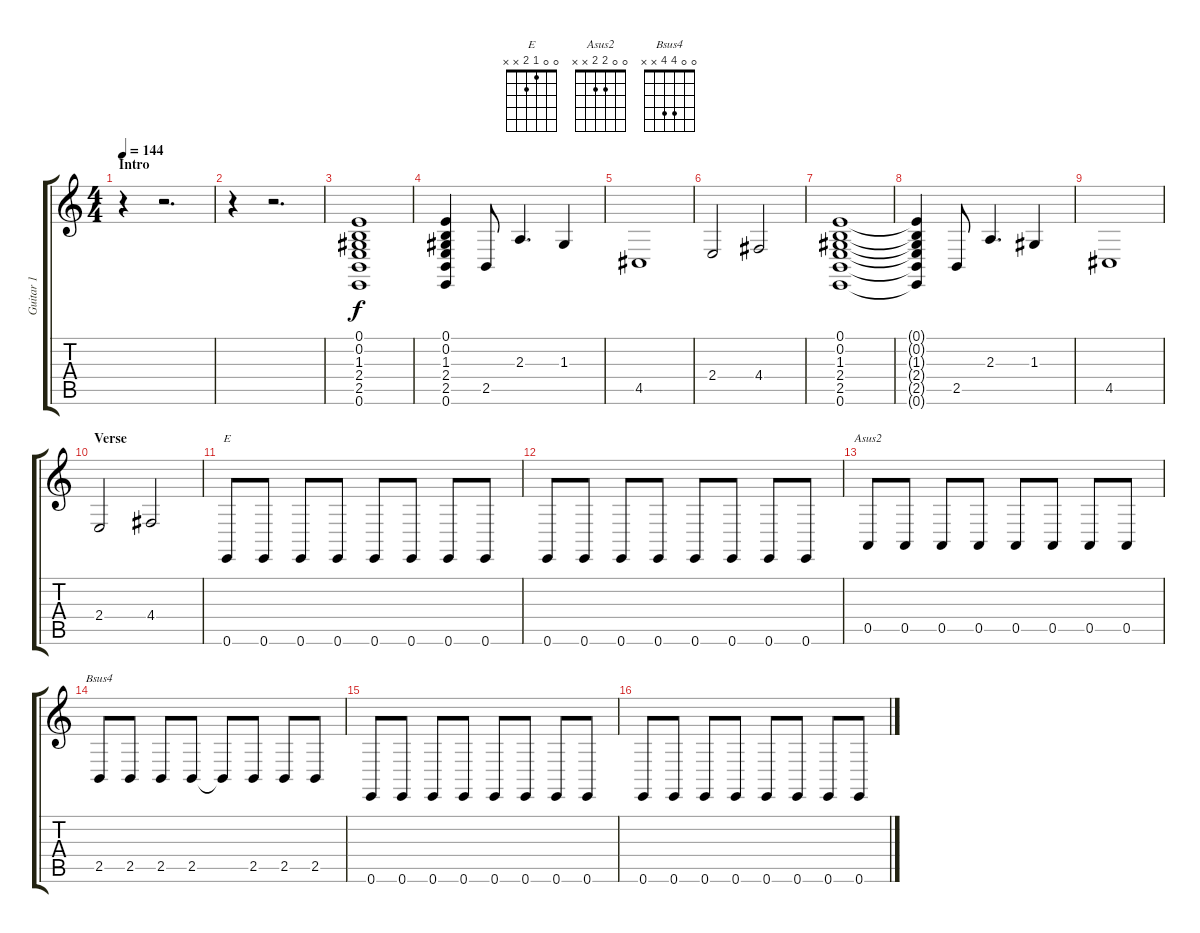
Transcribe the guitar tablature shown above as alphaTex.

\track ("Guitar 1" "Guitar 1") {instrument tenorsax}
\staff {score tabs}
\tuning (E4 B3 G3 D3 A2 E2) {hide}
\chord ("E" 0 0 1 2 x x)
\chord ("Asus2" 0 0 2 2 x x)
\chord ("Bsus4" 0 0 4 4 x x)
\ts (4 4)
\section ("" "Intro")
\tempo 144
\clef g2
\ks c
r.4{dy f instrument tenorsax} r.2{d} |
r.4 r.2{d} |
(0.1 0.2 1.3 2.4 2.5 0.6).1 |
(0.1 0.2 1.3 2.4 2.5 0.6).4 2.5.8 2.3.4{d} 1.3.4 |
4.5.1 |
2.4.2 4.4.2 |
(0.1 0.2 1.3 2.4 2.5 0.6).1 |
(0.1{t} 0.2{t} 1.3{t} 2.4{t} 2.5{t} 0.6{t}).4 2.5.8 2.3.4{d} 1.3.4 |
4.5.1 |
\section ("" "Verse")
2.4.2 4.4.2 |
0.6.8{ch "E"} 0.6.8 0.6.8 0.6.8 0.6.8 0.6.8 0.6.8 0.6.8 |
0.6.8 0.6.8 0.6.8 0.6.8 0.6.8 0.6.8 0.6.8 0.6.8 |
0.5.8{ch "Asus2"} 0.5.8 0.5.8 0.5.8 0.5.8 0.5.8 0.5.8 0.5.8 |
2.5.8{ch "Bsus4"} 2.5.8 2.5.8 2.5.8 2.5{t}.8 2.5.8 2.5.8 2.5.8 |
0.6.8 0.6.8 0.6.8 0.6.8 0.6.8 0.6.8 0.6.8 0.6.8 |
0.6.8 0.6.8 0.6.8 0.6.8 0.6.8 0.6.8 0.6.8 0.6.8
